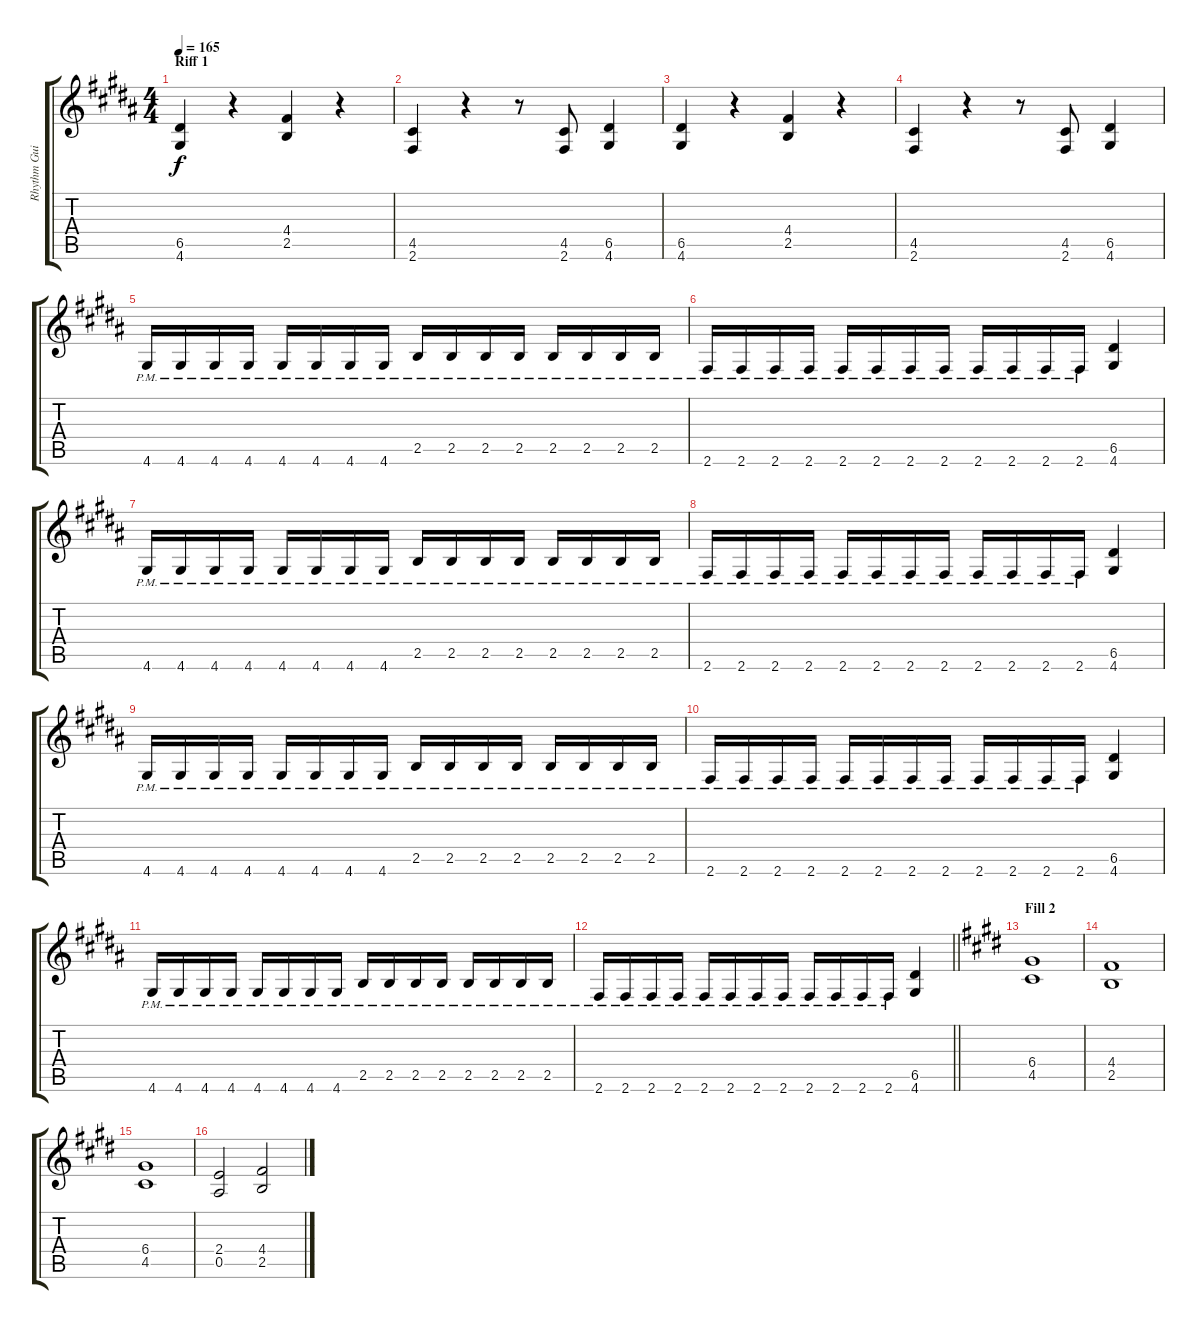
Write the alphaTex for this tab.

\track ("Rhythm Guitar 2: Tapani Kangas" "Rhythm Gui") {instrument distortionguitar}
\staff {score tabs}
\tuning (E4 B3 G3 D3 A2 E2) {hide}
\ts (4 4)
\section ("" "Riff 1")
\tempo 165
\clef g2
\ks g#minor
(6.5 4.6).4{dy f} r.4 (4.4 2.5).4 r.4 |
(4.5 2.6).4 r.4 r.8 (4.5 2.6).8 (6.5 4.6).4 |
(6.5 4.6).4 r.4 (4.4 2.5).4 r.4 |
(4.5 2.6).4 r.4 r.8 (4.5 2.6).8 (6.5 4.6).4 |
4.6{pm}.16 4.6{pm}.16 4.6{pm}.16 4.6{pm}.16 4.6{pm}.16 4.6{pm}.16 4.6{pm}.16 4.6{pm}.16 2.5{pm}.16 2.5{pm}.16 2.5{pm}.16 2.5{pm}.16 2.5{pm}.16 2.5{pm}.16 2.5{pm}.16 2.5{pm}.16 |
2.6{pm}.16 2.6{pm}.16 2.6{pm}.16 2.6{pm}.16 2.6{pm}.16 2.6{pm}.16 2.6{pm}.16 2.6{pm}.16 2.6{pm}.16 2.6{pm}.16 2.6{pm}.16 2.6{pm}.16 (6.5 4.6).4 |
4.6{pm}.16 4.6{pm}.16 4.6{pm}.16 4.6{pm}.16 4.6{pm}.16 4.6{pm}.16 4.6{pm}.16 4.6{pm}.16 2.5{pm}.16 2.5{pm}.16 2.5{pm}.16 2.5{pm}.16 2.5{pm}.16 2.5{pm}.16 2.5{pm}.16 2.5{pm}.16 |
2.6{pm}.16 2.6{pm}.16 2.6{pm}.16 2.6{pm}.16 2.6{pm}.16 2.6{pm}.16 2.6{pm}.16 2.6{pm}.16 2.6{pm}.16 2.6{pm}.16 2.6{pm}.16 2.6{pm}.16 (6.5 4.6).4 |
4.6{pm}.16 4.6{pm}.16 4.6{pm}.16 4.6{pm}.16 4.6{pm}.16 4.6{pm}.16 4.6{pm}.16 4.6{pm}.16 2.5{pm}.16 2.5{pm}.16 2.5{pm}.16 2.5{pm}.16 2.5{pm}.16 2.5{pm}.16 2.5{pm}.16 2.5{pm}.16 |
2.6{pm}.16 2.6{pm}.16 2.6{pm}.16 2.6{pm}.16 2.6{pm}.16 2.6{pm}.16 2.6{pm}.16 2.6{pm}.16 2.6{pm}.16 2.6{pm}.16 2.6{pm}.16 2.6{pm}.16 (6.5 4.6).4 |
4.6{pm}.16 4.6{pm}.16 4.6{pm}.16 4.6{pm}.16 4.6{pm}.16 4.6{pm}.16 4.6{pm}.16 4.6{pm}.16 2.5{pm}.16 2.5{pm}.16 2.5{pm}.16 2.5{pm}.16 2.5{pm}.16 2.5{pm}.16 2.5{pm}.16 2.5{pm}.16 |
\barLineRight lightlight
2.6{pm}.16 2.6{pm}.16 2.6{pm}.16 2.6{pm}.16 2.6{pm}.16 2.6{pm}.16 2.6{pm}.16 2.6{pm}.16 2.6{pm}.16 2.6{pm}.16 2.6{pm}.16 2.6{pm}.16 (6.5 4.6).4 |
\section ("" "Fill 2")
\ks c#minor
(6.4 4.5).1 |
(4.4 2.5).1 |
(6.4 4.5).1 |
(2.4 0.5).2 (4.4 2.5).2
